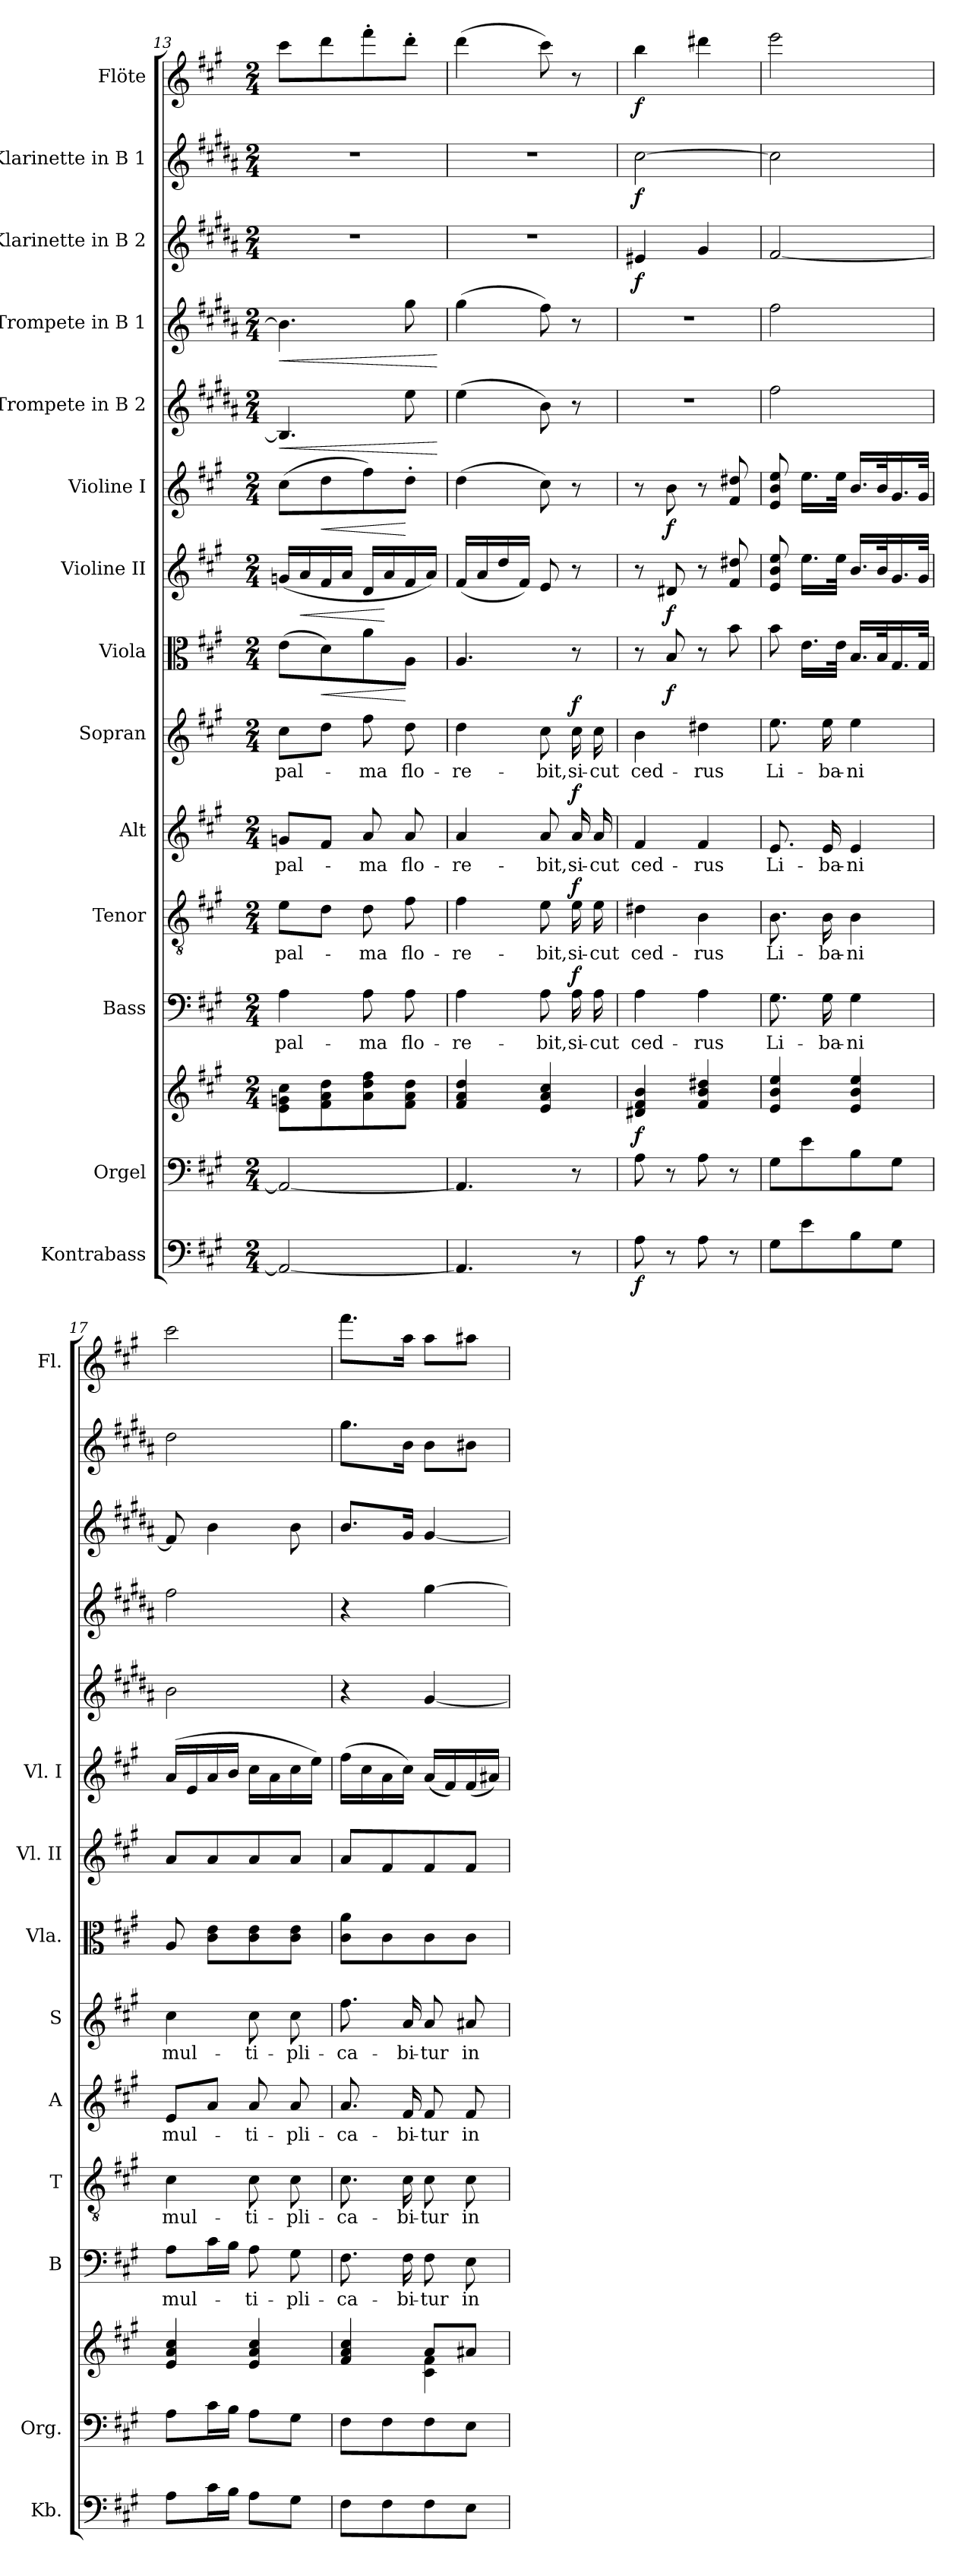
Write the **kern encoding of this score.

**kern	**dynam	**kern	**kern	**dynam	**kern	**text	**dynam	**kern	**text	**dynam	**kern	**text	**dynam	**kern	**text	**dynam	**kern	**dynam	**kern	**dynam	**kern	**dynam	**kern	**dynam	**kern	**dynam	**kern	**dynam	**kern	**dynam	**kern	**dynam
*part14	*part14	*part13	*part13	*part13	*part12	*part12	*part12	*part11	*part11	*part11	*part10	*part10	*part10	*part9	*part9	*part9	*part8	*part8	*part7	*part7	*part6	*part6	*part5	*part5	*part4	*part4	*part3	*part3	*part2	*part2	*part1	*part1
*staff15	*staff15	*staff14	*staff13	*staff13/14	*staff12	*staff12	*staff12	*staff11	*staff11	*staff11	*staff10	*staff10	*staff10	*staff9	*staff9	*staff9	*staff8	*staff8	*staff7	*staff7	*staff6	*staff6	*staff5	*staff5	*staff4	*staff4	*staff3	*staff3	*staff2	*staff2	*staff1	*staff1
*I"Kontrabass	*	*I"Orgel	*	*	*I"Bass	*	*	*I"Tenor	*	*	*I"Alt	*	*	*I"Sopran	*	*	*I"Viola	*	*I"Violine II	*	*I"Violine I	*	*I"Trompete in B 2	*	*I"Trompete in B 1	*	*I"Klarinette in B 2	*	*I"Klarinette in B 1	*	*I"Flöte	*
*I'Kb.	*	*I'Org.	*	*	*I'B	*	*	*I'T	*	*	*I'A	*	*	*I'S	*	*	*I'Vla.	*	*I'Vl. II	*	*I'Vl. I	*	*	*	*	*	*	*	*	*	*I'Fl.	*
*clefF4	*	*clefF4	*clefG2	*	*clefF4	*	*	*clefGv2	*	*	*clefG2	*	*	*clefG2	*	*	*clefC3	*	*clefG2	*	*clefG2	*	*clefG2	*	*clefG2	*	*clefG2	*	*clefG2	*	*clefG2	*
*ITrd7c12	*	*	*	*	*	*	*	*	*	*	*	*	*	*	*	*	*	*	*	*	*	*	*ITrd1c2	*	*ITrd1c2	*	*ITrd1c2	*	*ITrd1c2	*	*	*
*k[f#c#g#]	*	*k[f#c#g#]	*k[f#c#g#]	*	*k[f#c#g#]	*	*	*k[f#c#g#]	*	*	*k[f#c#g#]	*	*	*k[f#c#g#]	*	*	*k[f#c#g#]	*	*k[f#c#g#]	*	*k[f#c#g#]	*	*k[f#c#g#]	*	*k[f#c#g#]	*	*k[f#c#g#]	*	*k[f#c#g#]	*	*k[f#c#g#]	*
*A:	*	*A:	*A:	*	*A:	*	*	*A:	*	*	*A:	*	*	*A:	*	*	*A:	*	*A:	*	*A:	*	*A:	*	*A:	*	*A:	*	*A:	*	*A:	*
*M2/4	*	*M2/4	*M2/4	*	*M2/4	*	*	*M2/4	*	*	*M2/4	*	*	*M2/4	*	*	*M2/4	*	*M2/4	*	*M2/4	*	*M2/4	*	*M2/4	*	*M2/4	*	*M2/4	*	*M2/4	*
=13	=13	=13	=13	=13	=13	=13	=13	=13	=13	=13	=13	=13	=13	=13	=13	=13	=13	=13	=13	=13	=13	=13	=13	=13	=13	=13	=13	=13	=13	=13	=13	=13
!	!	!	!	!	!	!LO:LY:b	!	!	!LO:LY:b	!	!	!LO:LY:b	!	!	!LO:LY:b	!	!	!	!	!	!	!	!	!LO:HP:b	!	!LO:HP:b	!	!	!	!	!	!
2AAA/_	.	2AA/_	8e\ 8gn\ 8cc#\L	.	4A\	pal-	.	8e\L	pal-	.	8gn/L	pal-	.	8cc#\L	pal-	.	(>8e\L	.	(<16gn/LL	.	(>8cc#\L	.	4.A/]	<	4.a\]	<	2r	.	2r	.	8ccc#\L	.
!	!	!	!	!	!	!	!	!	!	!	!	!	!	!	!	!	!	!	!	!LO:HP:b	!	!	!	!	!	!	!	!	!	!	!	!
.	.	.	.	.	.	.	.	.	.	.	.	.	.	.	.	.	.	.	16a/	<	.	.	.	.	.	.	.	.	.	.	.	.
!	!	!	!	!	!	!	!	!	!	!	!	!	!	!	!	!	!	!LO:HP:b	!	!	!	!LO:HP:b	!	!	!	!	!	!	!	!	!	!
.	.	.	8f#\ 8a\ 8dd\	.	.	.	.	8d\J	.	.	8f#/J	.	.	8dd\J	.	.	8d\)	<	16f#/	.	8dd\	<	.	.	.	.	.	.	.	.	8ddd\	.
.	.	.	.	.	.	.	.	.	.	.	.	.	.	.	.	.	.	.	16a/JJ	.	.	.	.	.	.	.	.	.	.	.	.	.
!	!	!	!	!	!	!LO:LY:b	!	!	!LO:LY:b	!	!	!LO:LY:b	!	!	!LO:LY:b	!	!	!	!	!	!	!	!	!	!	!	!	!	!	!	!	!
.	.	.	8a\ 8dd\ 8ff#\	.	8A\	-ma	.	8d\	-ma	.	8a/	-ma	.	8ff#\	-ma	.	8a\	.	16d/LL	.	8ff#\)	.	.	.	.	.	.	.	.	.	8fff#'>\	.
.	.	.	.	.	.	.	.	.	.	.	.	.	.	.	.	.	.	.	16a/	[	.	.	.	.	.	.	.	.	.	.	.	.
!	!	!	!	!	!	!LO:LY:b	!	!	!LO:LY:b	!	!	!LO:LY:b	!	!	!LO:LY:b	!	!	!	!	!	!	!	!	!	!	!	!	!	!	!	!	!
.	.	.	8f#\ 8a\ 8dd\J	.	8A\	flo-	.	8f#\	flo-	.	8a/	flo-	.	8dd\	flo-	.	8A\J	[	16f#/	.	8dd'>\J	[	8dd\	.	8ff#\	.	.	.	.	.	8ddd'>\J	.
.	.	.	.	.	.	.	.	.	.	.	.	.	.	.	.	.	.	.	16a/JJ)	.	.	.	.	.	.	.	.	.	.	.	.	.
.	.	.	.	.	.	.	.	.	.	.	.	.	.	.	.	.	.	.	.	.	.	.	.	[	.	[	.	.	.	.	.	.
=14	=14	=14	=14	=14	=14	=14	=14	=14	=14	=14	=14	=14	=14	=14	=14	=14	=14	=14	=14	=14	=14	=14	=14	=14	=14	=14	=14	=14	=14	=14	=14	=14
!	!	!	!	!	!	!LO:LY:b	!	!	!LO:LY:b	!	!	!LO:LY:b	!	!	!LO:LY:b	!	!	!	!	!	!	!	!	!	!	!	!	!	!	!	!	!
4.AAA/]	.	4.AA/]	4f#/ 4a/ 4dd/	.	4A\	-re-	.	4f#\	-re-	.	4a/	-re-	.	4dd\	-re-	.	4.A/	.	(<16f#/LL	.	(>4dd\	.	(>4dd\	.	(>4ff#\	.	2r	.	2r	.	(>4ddd\	.
.	.	.	.	.	.	.	.	.	.	.	.	.	.	.	.	.	.	.	16a/	.	.	.	.	.	.	.	.	.	.	.	.	.
.	.	.	.	.	.	.	.	.	.	.	.	.	.	.	.	.	.	.	16dd/	.	.	.	.	.	.	.	.	.	.	.	.	.
.	.	.	.	.	.	.	.	.	.	.	.	.	.	.	.	.	.	.	16f#/JJ)	.	.	.	.	.	.	.	.	.	.	.	.	.
!	!	!	!	!	!	!LO:LY:b	!	!	!LO:LY:b	!	!	!LO:LY:b	!	!	!LO:LY:b	!	!	!	!	!	!	!	!	!	!	!	!	!	!	!	!	!
.	.	.	4e/ 4a/ 4cc#/	.	8A\	-bit,	.	8e\	-bit,	.	8a/	-bit,	.	8cc#\	-bit,	.	.	.	8e/	.	8cc#\)	.	8a\)	.	8ee\)	.	.	.	.	.	8ccc#\)	.
!	!	!	!	!	!	!LO:LY:b	!LO:DY:a	!	!LO:LY:b	!LO:DY:a	!	!LO:LY:b	!LO:DY:a	!	!LO:LY:b	!LO:DY:a	!	!	!	!	!	!	!	!	!	!	!	!	!	!	!	!
8r	.	8r	.	.	16A\	si-	f	16e\	si-	f	16a/	si-	f	16cc#\	si-	f	8r	.	8r	.	8r	.	8r	.	8r	.	.	.	.	.	8r	.
!	!	!	!	!	!	!LO:LY:b	!	!	!LO:LY:b	!	!	!LO:LY:b	!	!	!LO:LY:b	!	!	!	!	!	!	!	!	!	!	!	!	!	!	!	!	!
.	.	.	.	.	16A\	-cut	.	16e\	-cut	.	16a/	-cut	.	16cc#\	-cut	.	.	.	.	.	.	.	.	.	.	.	.	.	.	.	.	.
!!LO:PB:g=z
=15	=15	=15	=15	=15	=15	=15	=15	=15	=15	=15	=15	=15	=15	=15	=15	=15	=15	=15	=15	=15	=15	=15	=15	=15	=15	=15	=15	=15	=15	=15	=15	=15
!	!LO:DY:b	!	!	!LO:DY:b	!	!LO:LY:b	!	!	!LO:LY:b	!	!	!LO:LY:b	!	!	!LO:LY:b	!	!	!	!	!	!	!	!	!	!	!	!	!LO:DY:b	!	!LO:DY:b	!	!LO:DY:b
8AA\	f	8A\	4d#X/ 4f#/ 4b/	f	4A\	ced-	.	4d#X\	ced-	.	4f#/	ced-	.	4b\	ced-	.	8r	.	8r	.	8r	.	2r	.	2r	.	4d#X/	f	[2b\	f	4bb\	f
!	!	!	!	!	!	!	!	!	!	!	!	!	!	!	!	!	!	!LO:DY:b	!	!LO:DY:b	!	!LO:DY:b	!	!	!	!	!	!	!	!	!	!
8r	.	8r	.	.	.	.	.	.	.	.	.	.	.	.	.	.	8B/	f	8d#X/	f	8b\	f	.	.	.	.	.	.	.	.	.	.
!	!	!	!	!	!	!LO:LY:b	!	!	!LO:LY:b	!	!	!LO:LY:b	!	!	!LO:LY:b	!	!	!	!	!	!	!	!	!	!	!	!	!	!	!	!	!
8AA\	.	8A\	4f#/ 4b/ 4dd#X/	.	4A\	-rus	.	4B\	-rus	.	4f#/	-rus	.	4dd#X\	-rus	.	8r	.	8r	.	8r	.	.	.	.	.	4f#/	.	.	.	4ddd#X\	.
8r	.	8r	.	.	.	.	.	.	.	.	.	.	.	.	.	.	8b\	.	8f#/ 8dd#X/	.	8f#/ 8dd#X/	.	.	.	.	.	.	.	.	.	.	.
=16	=16	=16	=16	=16	=16	=16	=16	=16	=16	=16	=16	=16	=16	=16	=16	=16	=16	=16	=16	=16	=16	=16	=16	=16	=16	=16	=16	=16	=16	=16	=16	=16
!	!	!	!	!	!	!LO:LY:b	!	!	!LO:LY:b	!	!	!LO:LY:b	!	!	!LO:LY:b	!	!	!	!	!	!	!	!	!	!	!	!	!	!	!	!	!
8GG#\L	.	8G#\L	4e/ 4b/ 4ee/	.	8.G#\	Li-	.	8.B\	Li-	.	8.e/	Li-	.	8.ee\	Li-	.	8b\	.	8e/ 8b/ 8ee/	.	8e/ 8b/ 8ee/	.	2ee\	.	2ee\	.	[2e/	.	2b\]	.	2eee\	.
8E\	.	8e\	.	.	.	.	.	.	.	.	.	.	.	.	.	.	16.e\LL	.	16.ee\LL	.	16.ee\LL	.	.	.	.	.	.	.	.	.	.	.
!	!	!	!	!	!	!LO:LY:b	!	!	!LO:LY:b	!	!	!LO:LY:b	!	!	!LO:LY:b	!	!	!	!	!	!	!	!	!	!	!	!	!	!	!	!	!
.	.	.	.	.	16G#\	-ba-	.	16B\	-ba-	.	16e/	-ba-	.	16ee\	-ba-	.	.	.	.	.	.	.	.	.	.	.	.	.	.	.	.	.
.	.	.	.	.	.	.	.	.	.	.	.	.	.	.	.	.	32e\JJk	.	32ee\JJk	.	32ee\JJk	.	.	.	.	.	.	.	.	.	.	.
!	!	!	!	!	!	!LO:LY:b	!	!	!LO:LY:b	!	!	!LO:LY:b	!	!	!LO:LY:b	!	!	!	!	!	!	!	!	!	!	!	!	!	!	!	!	!
8BB\	.	8B\	4e/ 4b/ 4ee/	.	4G#\	-ni	.	4B\	-ni	.	4e/	-ni	.	4ee\	-ni	.	16.B/LL	.	16.b/LL	.	16.b/LL	.	.	.	.	.	.	.	.	.	.	.
.	.	.	.	.	.	.	.	.	.	.	.	.	.	.	.	.	32B/k	.	32b/k	.	32b/k	.	.	.	.	.	.	.	.	.	.	.
8GG#\J	.	8G#\J	.	.	.	.	.	.	.	.	.	.	.	.	.	.	16.G#/	.	16.g#/	.	16.g#/	.	.	.	.	.	.	.	.	.	.	.
.	.	.	.	.	.	.	.	.	.	.	.	.	.	.	.	.	32G#/JJk	.	32g#/JJk	.	32g#/JJk	.	.	.	.	.	.	.	.	.	.	.
=17	=17	=17	=17	=17	=17	=17	=17	=17	=17	=17	=17	=17	=17	=17	=17	=17	=17	=17	=17	=17	=17	=17	=17	=17	=17	=17	=17	=17	=17	=17	=17	=17
!	!	!	!	!	!	!LO:LY:b	!	!	!LO:LY:b	!	!	!LO:LY:b	!	!	!LO:LY:b	!	!	!	!	!	!	!	!	!	!	!	!	!	!	!	!	!
8AA\L	.	8A\L	4e/ 4a/ 4cc#/	.	8A\L	mul-	.	4c#\	mul-	.	8e/L	mul-	.	4cc#\	mul-	.	8A/	.	8a/L	.	(>16a/LL	.	2a\	.	2ee\	.	8e/]	.	2cc#\	.	2ccc#\	.
.	.	.	.	.	.	.	.	.	.	.	.	.	.	.	.	.	.	.	.	.	16e/	.	.	.	.	.	.	.	.	.	.	.
16C#\L	.	16c#\L	.	.	16c#\L	.	.	.	.	.	8a/J	.	.	.	.	.	8c#\ 8e\L	.	8a/	.	16a/	.	.	.	.	.	4a\	.	.	.	.	.
16BB\JJ	.	16B\JJ	.	.	16B\JJ	.	.	.	.	.	.	.	.	.	.	.	.	.	.	.	16b/JJ	.	.	.	.	.	.	.	.	.	.	.
!	!	!	!	!	!	!LO:LY:b	!	!	!LO:LY:b	!	!	!LO:LY:b	!	!	!LO:LY:b	!	!	!	!	!	!	!	!	!	!	!	!	!	!	!	!	!
8AA\L	.	8A\L	4e/ 4a/ 4cc#/	.	8A\	-ti-	.	8c#\	-ti-	.	8a/	-ti-	.	8cc#\	-ti-	.	8c#\ 8e\	.	8a/	.	16cc#\LL	.	.	.	.	.	.	.	.	.	.	.
.	.	.	.	.	.	.	.	.	.	.	.	.	.	.	.	.	.	.	.	.	16a\	.	.	.	.	.	.	.	.	.	.	.
!	!	!	!	!	!	!LO:LY:b	!	!	!LO:LY:b	!	!	!LO:LY:b	!	!	!LO:LY:b	!	!	!	!	!	!	!	!	!	!	!	!	!	!	!	!	!
8GG#\J	.	8G#\J	.	.	8G#\	-pli-	.	8c#\	-pli-	.	8a/	-pli-	.	8cc#\	-pli-	.	8c#\ 8e\J	.	8a/J	.	16cc#\	.	.	.	.	.	8a\	.	.	.	.	.
.	.	.	.	.	.	.	.	.	.	.	.	.	.	.	.	.	.	.	.	.	16ee\JJ)	.	.	.	.	.	.	.	.	.	.	.
=18	=18	=18	=18	=18	=18	=18	=18	=18	=18	=18	=18	=18	=18	=18	=18	=18	=18	=18	=18	=18	=18	=18	=18	=18	=18	=18	=18	=18	=18	=18	=18	=18
*	*	*	*^	*	*	*	*	*	*	*	*	*	*	*	*	*	*	*	*	*	*	*	*	*	*	*	*	*	*	*	*	*
!	!	!	!	!	!	!	!LO:LY:b	!	!	!LO:LY:b	!	!	!LO:LY:b	!	!	!LO:LY:b	!	!	!	!	!	!	!	!	!	!	!	!	!	!	!	!	!
8FF#\L	.	8F#\L	4f#/ 4a/ 4cc#/	4ryy	.	8.F#\	-ca-	.	8.c#\	-ca-	.	8.a/	-ca-	.	8.ff#\	-ca-	.	8c#\ 8a\L	.	8a/L	.	(>16ff#\LL	.	4r	.	4r	.	8.a/L	.	8.ff#\L	.	8.fff#\L	.
.	.	.	.	.	.	.	.	.	.	.	.	.	.	.	.	.	.	.	.	.	.	16cc#\	.	.	.	.	.	.	.	.	.	.	.
8FF#\	.	8F#\	.	.	.	.	.	.	.	.	.	.	.	.	.	.	.	8c#\	.	8f#/	.	16a\	.	.	.	.	.	.	.	.	.	.	.
!	!	!	!	!	!	!	!LO:LY:b	!	!	!LO:LY:b	!	!	!LO:LY:b	!	!	!LO:LY:b	!	!	!	!	!	!	!	!	!	!	!	!	!	!	!	!	!
.	.	.	.	.	.	16F#\	-bi-	.	16c#\	-bi-	.	16f#/	-bi-	.	16a/	-bi-	.	.	.	.	.	16cc#\JJ)	.	.	.	.	.	16f#/Jk	.	16a\Jk	.	16aa\Jk	.
!	!	!	!	!	!	!	!LO:LY:b	!	!	!LO:LY:b	!	!	!LO:LY:b	!	!	!LO:LY:b	!	!	!	!	!	!	!	!	!	!	!	!	!	!	!	!	!
8FF#\	.	8F#\	8a/L	4c#\ 4f#\	.	8F#\	-tur	.	8c#\	-tur	.	8f#/	-tur	.	8a/	-tur	.	8c#\	.	8f#/	.	(<16a/LL	.	[4f#/	.	[4ff#\	.	[4f#/	.	8a\L	.	8aa\L	.
.	.	.	.	.	.	.	.	.	.	.	.	.	.	.	.	.	.	.	.	.	.	16f#/)	.	.	.	.	.	.	.	.	.	.	.
!	!	!	!	!	!	!	!LO:LY:b	!	!	!LO:LY:b	!	!	!LO:LY:b	!	!	!LO:LY:b	!	!	!	!	!	!	!	!	!	!	!	!	!	!	!	!	!
8EE\J	.	8E\J	8a#X/J	.	.	8E\	in	.	8c#\	in	.	8f#/	in	.	8a#X/	in	.	8c#\J	.	8f#/J	.	(<16f#/	.	.	.	.	.	.	.	8a#X\J	.	8aa#X\J	.
.	.	.	.	.	.	.	.	.	.	.	.	.	.	.	.	.	.	.	.	.	.	16a#X/JJ)	.	.	.	.	.	.	.	.	.	.	.
*	*	*	*v	*v	*	*	*	*	*	*	*	*	*	*	*	*	*	*	*	*	*	*	*	*	*	*	*	*	*	*	*	*	*
=	=	=	=	=	=	=	=	=	=	=	=	=	=	=	=	=	=	=	=	=	=	=	=	=	=	=	=	=	=	=	=	=
*-	*-	*-	*-	*-	*-	*-	*-	*-	*-	*-	*-	*-	*-	*-	*-	*-	*-	*-	*-	*-	*-	*-	*-	*-	*-	*-	*-	*-	*-	*-	*-	*-
